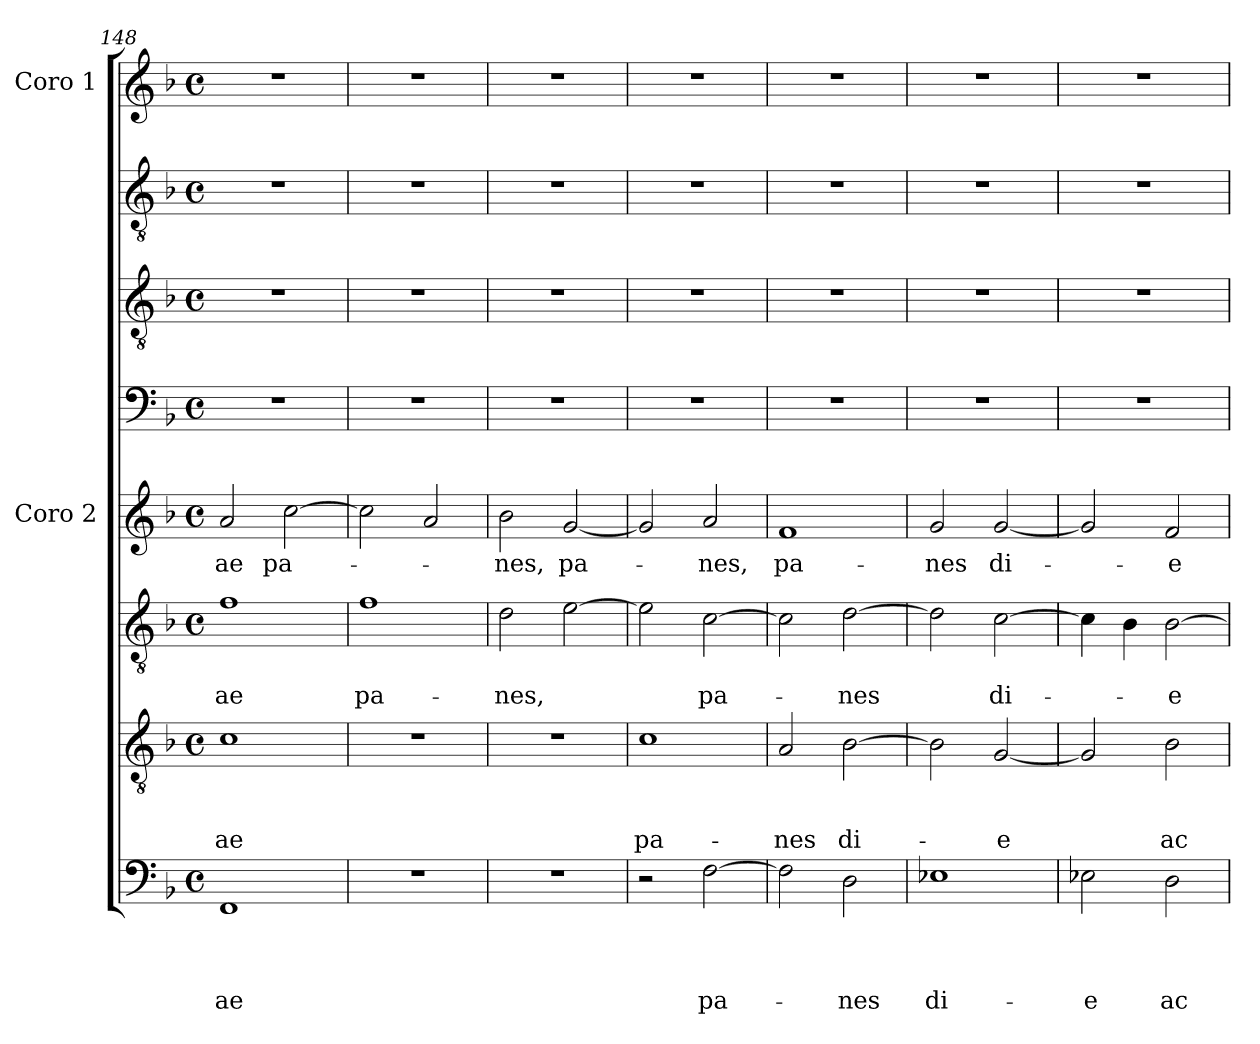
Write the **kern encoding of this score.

**kern	**text	**text	**text	**text	**kern	**text	**text	**text	**kern	**text	**text	**kern	**text	**kern	**kern	**kern	**kern
*part8	*part8	*part8	*part8	*part8	*part7	*part7	*part7	*part7	*part6	*part6	*part6	*part5	*part5	*part4	*part3	*part2	*part1
*staff8	*staff8	*staff8	*staff8	*staff8	*staff7	*staff7	*staff7	*staff7	*staff6	*staff6	*staff6	*staff5	*staff5	*staff4	*staff3	*staff2	*staff1
*	*	*	*	*	*	*	*	*	*	*	*	*I"Coro 2	*	*	*	*	*I"Coro 1
*clefF4	*	*	*	*	*clefGv2	*	*	*	*clefGv2	*	*	*clefG2	*	*clefF4	*clefGv2	*clefGv2	*clefG2
*k[b-]	*	*	*	*	*k[b-]	*	*	*	*k[b-]	*	*	*k[b-]	*	*k[b-]	*k[b-]	*k[b-]	*k[b-]
*F:	*	*	*	*	*F:	*	*	*	*F:	*	*	*F:	*	*F:	*F:	*F:	*F:
*M4/4	*	*	*	*	*M4/4	*	*	*	*M4/4	*	*	*M4/4	*	*M4/4	*M4/4	*M4/4	*M4/4
*met(c)	*	*	*	*	*met(c)	*	*	*	*met(c)	*	*	*met(c)	*	*met(c)	*met(c)	*met(c)	*met(c)
=148	=148	=148	=148	=148	=148	=148	=148	=148	=148	=148	=148	=148	=148	=148	=148	=148	=148
!	!	!	!	!LO:LY:b	!	!	!	!LO:LY:b	!	!	!LO:LY:b	!	!LO:LY:b	!	!	!	!
1FF	.	.	.	-ae	1c	.	.	-ae	1f	.	-ae	2a/	-ae	1r	1r	1r	1r
!	!	!	!	!	!	!	!	!	!	!	!	!	!LO:LY:b	!	!	!	!
.	.	.	.	.	.	.	.	.	.	.	.	[2cc\	pa-	.	.	.	.
=149	=149	=149	=149	=149	=149	=149	=149	=149	=149	=149	=149	=149	=149	=149	=149	=149	=149
!	!	!	!	!	!	!	!	!	!	!	!LO:LY:b	!	!	!	!	!	!
1r	.	.	.	.	1r	.	.	.	1f	.	pa-	2cc\]	.	1r	1r	1r	1r
.	.	.	.	.	.	.	.	.	.	.	.	2a/	.	.	.	.	.
=150	=150	=150	=150	=150	=150	=150	=150	=150	=150	=150	=150	=150	=150	=150	=150	=150	=150
!	!	!	!	!	!	!	!	!	!	!	!LO:LY:b	!	!LO:LY:b	!	!	!	!
1r	.	.	.	.	1r	.	.	.	2d\	.	-nes,	2b-\	-nes,	1r	1r	1r	1r
!	!	!	!	!	!	!	!	!	!	!	!	!	!LO:LY:b	!	!	!	!
.	.	.	.	.	.	.	.	.	[2e\	.	.	[2g/	pa-	.	.	.	.
=151	=151	=151	=151	=151	=151	=151	=151	=151	=151	=151	=151	=151	=151	=151	=151	=151	=151
!	!	!	!	!	!	!	!	!LO:LY:b	!	!	!	!	!	!	!	!	!
2r	.	.	.	.	1c	.	.	pa-	2e\]	.	.	2g/]	.	1r	1r	1r	1r
!	!	!	!	!LO:LY:b	!	!	!	!	!	!	!LO:LY:b	!	!LO:LY:b	!	!	!	!
[2F\	.	.	.	pa-	.	.	.	.	[2c\	.	pa-	2a/	-nes,	.	.	.	.
=152	=152	=152	=152	=152	=152	=152	=152	=152	=152	=152	=152	=152	=152	=152	=152	=152	=152
!	!	!	!	!	!	!	!	!LO:LY:b	!	!	!	!	!LO:LY:b	!	!	!	!
2F\]	.	.	.	.	2A/	.	.	-nes	2c\]	.	.	1f	pa-	1r	1r	1r	1r
!	!	!	!	!LO:LY:b	!	!	!	!LO:LY:b	!	!	!LO:LY:b	!	!	!	!	!	!
2D\	.	.	.	-nes	[2B-\	.	.	di-	[2d\	.	-nes	.	.	.	.	.	.
!!LO:PB:g=z
=153	=153	=153	=153	=153	=153	=153	=153	=153	=153	=153	=153	=153	=153	=153	=153	=153	=153
!	!	!	!	!LO:LY:b	!	!	!	!	!	!	!	!	!LO:LY:b	!	!	!	!
1E-X	.	.	.	di-	2B-\]	.	.	.	2d\]	.	.	2g/	-nes	1r	1r	1r	1r
!	!	!	!	!	!	!	!	!LO:LY:b	!	!	!LO:LY:b	!	!LO:LY:b	!	!	!	!
.	.	.	.	.	[2G/	.	.	-e	[2c\	.	di-	[2g/	di-	.	.	.	.
=154	=154	=154	=154	=154	=154	=154	=154	=154	=154	=154	=154	=154	=154	=154	=154	=154	=154
!	!	!	!	!LO:LY:b	!	!	!	!	!	!	!	!	!	!	!	!	!
2E-X\	.	.	.	-e	2G/]	.	.	.	4c\]	.	.	2g/]	.	1r	1r	1r	1r
.	.	.	.	.	.	.	.	.	4B-\	.	.	.	.	.	.	.	.
!	!	!	!	!LO:LY:b	!	!	!	!LO:LY:b	!	!	!LO:LY:b	!	!LO:LY:b	!	!	!	!
2D\	.	.	.	ac	2B-\	.	.	ac	[2B-\	.	-e	2f/	-e	.	.	.	.
=	=	=	=	=	=	=	=	=	=	=	=	=	=	=	=	=	=
*-	*-	*-	*-	*-	*-	*-	*-	*-	*-	*-	*-	*-	*-	*-	*-	*-	*-
